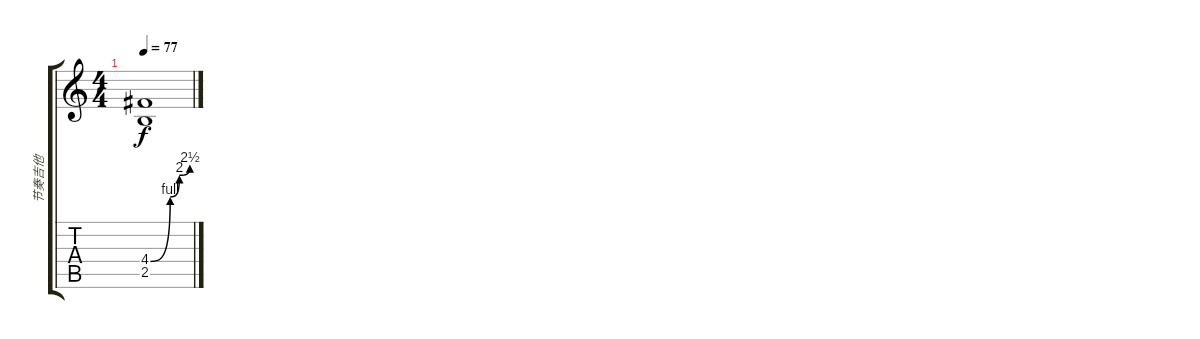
\track ("节奏吉他" "节奏吉他") {instrument distortionguitar}
\staff {score tabs}
\tuning (E4 B3 G3 D3 A2 E2) {hide}
\ts (4 4)
\tempo 77
\clef g2
\ks c
(4.4{be (custom 0 0 30 4 44 8 60 10)} 2.5).1{dy f}
